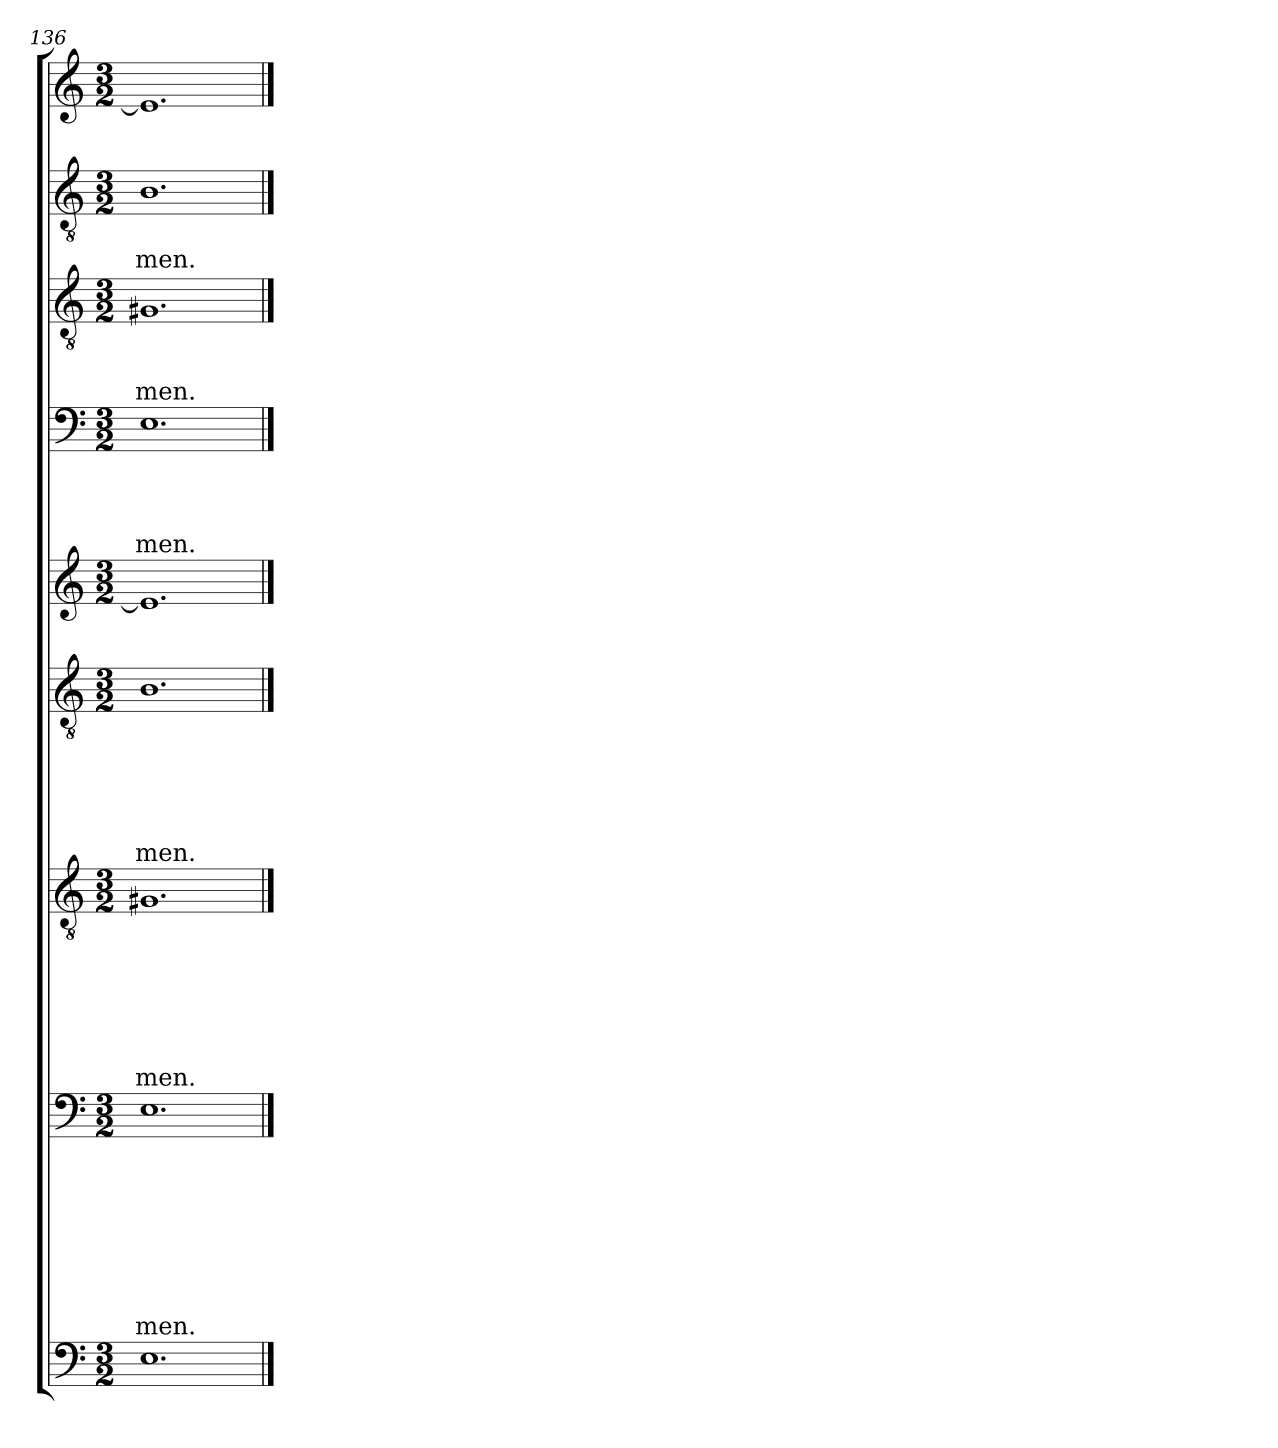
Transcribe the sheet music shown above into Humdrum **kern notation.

**kern	**kern	**text	**text	**text	**text	**text	**text	**text	**text	**kern	**text	**text	**text	**text	**text	**text	**text	**kern	**text	**text	**text	**text	**text	**text	**kern	**kern	**text	**text	**text	**text	**kern	**text	**text	**text	**kern	**text	**text	**kern
*part9	*part8	*part8	*part8	*part8	*part8	*part8	*part8	*part8	*part8	*part7	*part7	*part7	*part7	*part7	*part7	*part7	*part7	*part6	*part6	*part6	*part6	*part6	*part6	*part6	*part5	*part4	*part4	*part4	*part4	*part4	*part3	*part3	*part3	*part3	*part2	*part2	*part2	*part1
*staff9	*staff8	*staff8	*staff8	*staff8	*staff8	*staff8	*staff8	*staff8	*staff8	*staff7	*staff7	*staff7	*staff7	*staff7	*staff7	*staff7	*staff7	*staff6	*staff6	*staff6	*staff6	*staff6	*staff6	*staff6	*staff5	*staff4	*staff4	*staff4	*staff4	*staff4	*staff3	*staff3	*staff3	*staff3	*staff2	*staff2	*staff2	*staff1
*clefF4	*clefF4	*	*	*	*	*	*	*	*	*clefGv2	*	*	*	*	*	*	*	*clefGv2	*	*	*	*	*	*	*clefG2	*clefF4	*	*	*	*	*clefGv2	*	*	*	*clefGv2	*	*	*clefG2
*k[]	*k[]	*	*	*	*	*	*	*	*	*k[]	*	*	*	*	*	*	*	*k[]	*	*	*	*	*	*	*k[]	*k[]	*	*	*	*	*k[]	*	*	*	*k[]	*	*	*k[]
*C:	*C:	*	*	*	*	*	*	*	*	*C:	*	*	*	*	*	*	*	*C:	*	*	*	*	*	*	*C:	*C:	*	*	*	*	*C:	*	*	*	*C:	*	*	*C:
*M3/2	*M3/2	*	*	*	*	*	*	*	*	*M3/2	*	*	*	*	*	*	*	*M3/2	*	*	*	*	*	*	*M3/2	*M3/2	*	*	*	*	*M3/2	*	*	*	*M3/2	*	*	*M3/2
=136	=136	=136	=136	=136	=136	=136	=136	=136	=136	=136	=136	=136	=136	=136	=136	=136	=136	=136	=136	=136	=136	=136	=136	=136	=136	=136	=136	=136	=136	=136	=136	=136	=136	=136	=136	=136	=136	=136
!	!	!	!	!	!	!	!	!	!LO:LY:b	!	!	!	!	!	!	!	!LO:LY:b	!	!	!	!	!	!	!LO:LY:b	!	!	!	!	!	!LO:LY:b	!	!	!	!LO:LY:b	!	!	!LO:LY:b	!
1.E	1.E	.	.	.	.	.	.	.	-men.	1.G#X	.	.	.	.	.	.	-men.	1.B	.	.	.	.	.	-men.	1.e]	1.E	.	.	.	-men.	1.G#X	.	.	-men.	1.B	.	-men.	1.e]
==	==	==	==	==	==	==	==	==	==	==	==	==	==	==	==	==	==	==	==	==	==	==	==	==	==	==	==	==	==	==	==	==	==	==	==	==	==	==
*-	*-	*-	*-	*-	*-	*-	*-	*-	*-	*-	*-	*-	*-	*-	*-	*-	*-	*-	*-	*-	*-	*-	*-	*-	*-	*-	*-	*-	*-	*-	*-	*-	*-	*-	*-	*-	*-	*-
